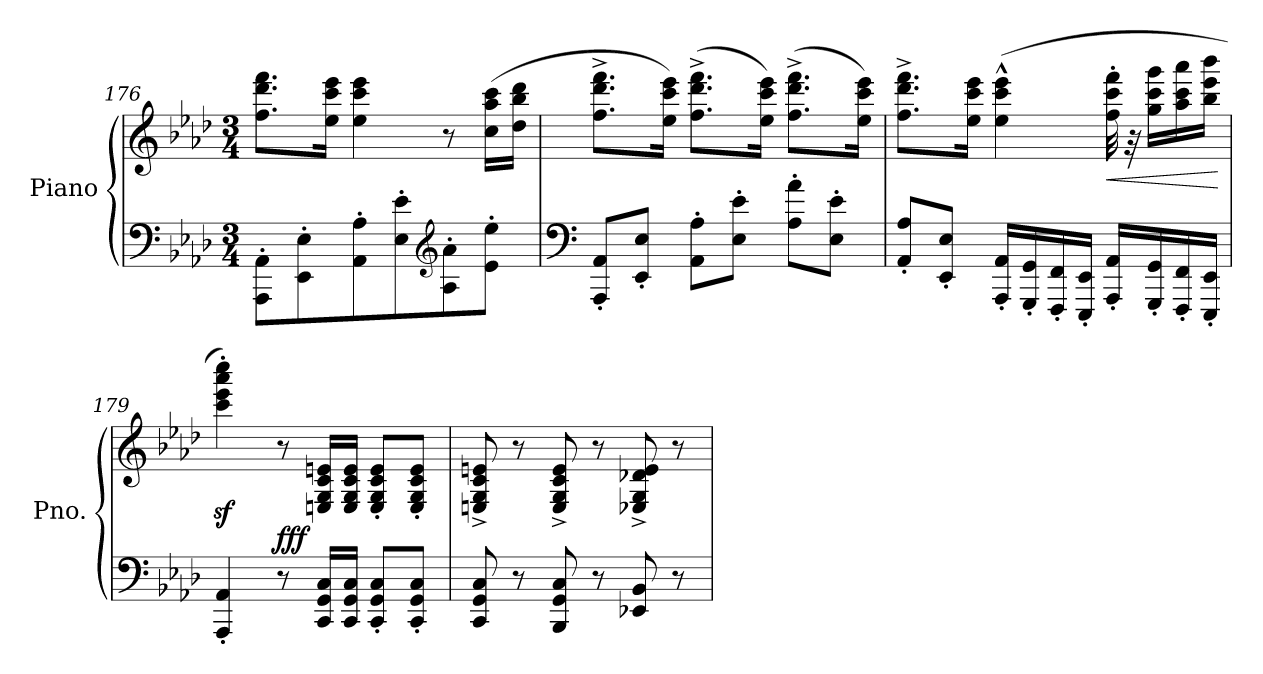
**kern	**kern	**dynam
*part1	*part1	*part1
*staff2	*staff1	*staff1/2
*I"Piano	*	*
*I'Pno.	*	*
*clefF4	*clefG2	*
*k[b-e-a-d-]	*k[b-e-a-d-]	*
*M3/4	*M3/4	*
=176	=176	=176
8AAA-\' 8AA-\'L	8.ff\ 8.ddd-\ 8.fff\L	.
8EE-\' 8E-\'	.	.
.	16ee-\ 16ccc\ 16eee-\Jk	.
8AA-\' 8A-\'	4ee-\ 4ccc\ 4eee-\	.
8E-\' 8e-\'	.	.
*clefG2	*	*
8A-\' 8a-\'	8r	.
8e-\' 8ee-\'J	(16cc\ 16aa-\ 16ccc\LL	.
.	16dd-\ 16bb-\ 16ddd-\JJ	.
!!LO:LB:g=z
=177	=177	=177
*clefF4	*	*
8AAA-/' 8AA-/'L	8.ff\^ 8.ddd-\^ 8.fff\^L	.
8EE-/' 8E-/'J	.	.
.	16ee-\ 16ccc\ 16eee-\Jk)	.
8AA-\' 8A-\'L	(8.ff\^ 8.ddd-\^ 8.fff\^L	.
8E-\' 8e-\'J	.	.
.	16ee-\ 16ccc\ 16eee-\Jk)	.
8A-\' 8a-\'L	(8.ff\^ 8.ddd-\^ 8.fff\^L	.
8E-\' 8e-\'J	.	.
.	16ee-\ 16ccc\ 16eee-\Jk)	.
=178	=178	=178
*	*^	*
8AA-/' 8A-/'L	8.ff\^ 8.ddd-\^ 8.fff\^L	2ryy	.
8EE-/' 8E-/'J	.	.	.
.	16ee-\ 16ccc\ 16eee-\Jk	.	.
16AAA-/' 16AA-/'LL	(>4ee-\^^ 4ccc\^^ 4eee-\^^	.	.
16GGG/' 16GG/'	.	.	.
16FFF/' 16FF/'	.	.	.
16EEE-/' 16EE-/'JJ	.	.	.
!	!	!	!LO:HP:b
16AAA-/' 16AA-/'LL	32ryy	32ff\' 32ccc\' 32fff\'	<
.	32rg	32ryy	.
16GGG/' 16GG/'	16ryy	16gg\ 16ccc\ 16ggg\LL	.
16FFF/' 16FF/'	16ryy	16aa-\ 16ccc\ 16aaa-\	.
16EEE-/' 16EE-/'JJ	16ryy	16bb-\ 16eee-\ 16bbb-\JJ	.
*	*v	*v	*
.	.	[
=179	=179	=179
4AAA-/' 4AA-/'	4ccc\z<' 4eee-\z<' 4aaa-\z<' 4cccc\z<')	.
!	!	!LO:DY:b
8r	8r	fff
16CC/ 16GG/ 16C/LL	16En/ 16G/ 16c/ 16en/LL	.
16CC/ 16GG/ 16C/JJ	16E/ 16G/ 16c/ 16e/JJ	.
8CC/' 8GG/' 8C/'L	8E/' 8G/' 8c/' 8e/'L	.
8CC/' 8GG/' 8C/'J	8E/' 8G/' 8c/' 8e/'J	.
=180	=180	=180
8CC/ 8GG/ 8C/	8En/^ 8G/^ 8c/^ 8en/^	.
8r	8r	.
8BBB-/ 8GG/ 8C/	8E/^ 8G/^ 8c/^ 8e/^	.
8r	8r	.
8EE-X/ 8BB-/	8E-X/^ 8G/^ 8d-X/^ 8e/^	.
8r	8r	.
=	=	=
*-	*-	*-
